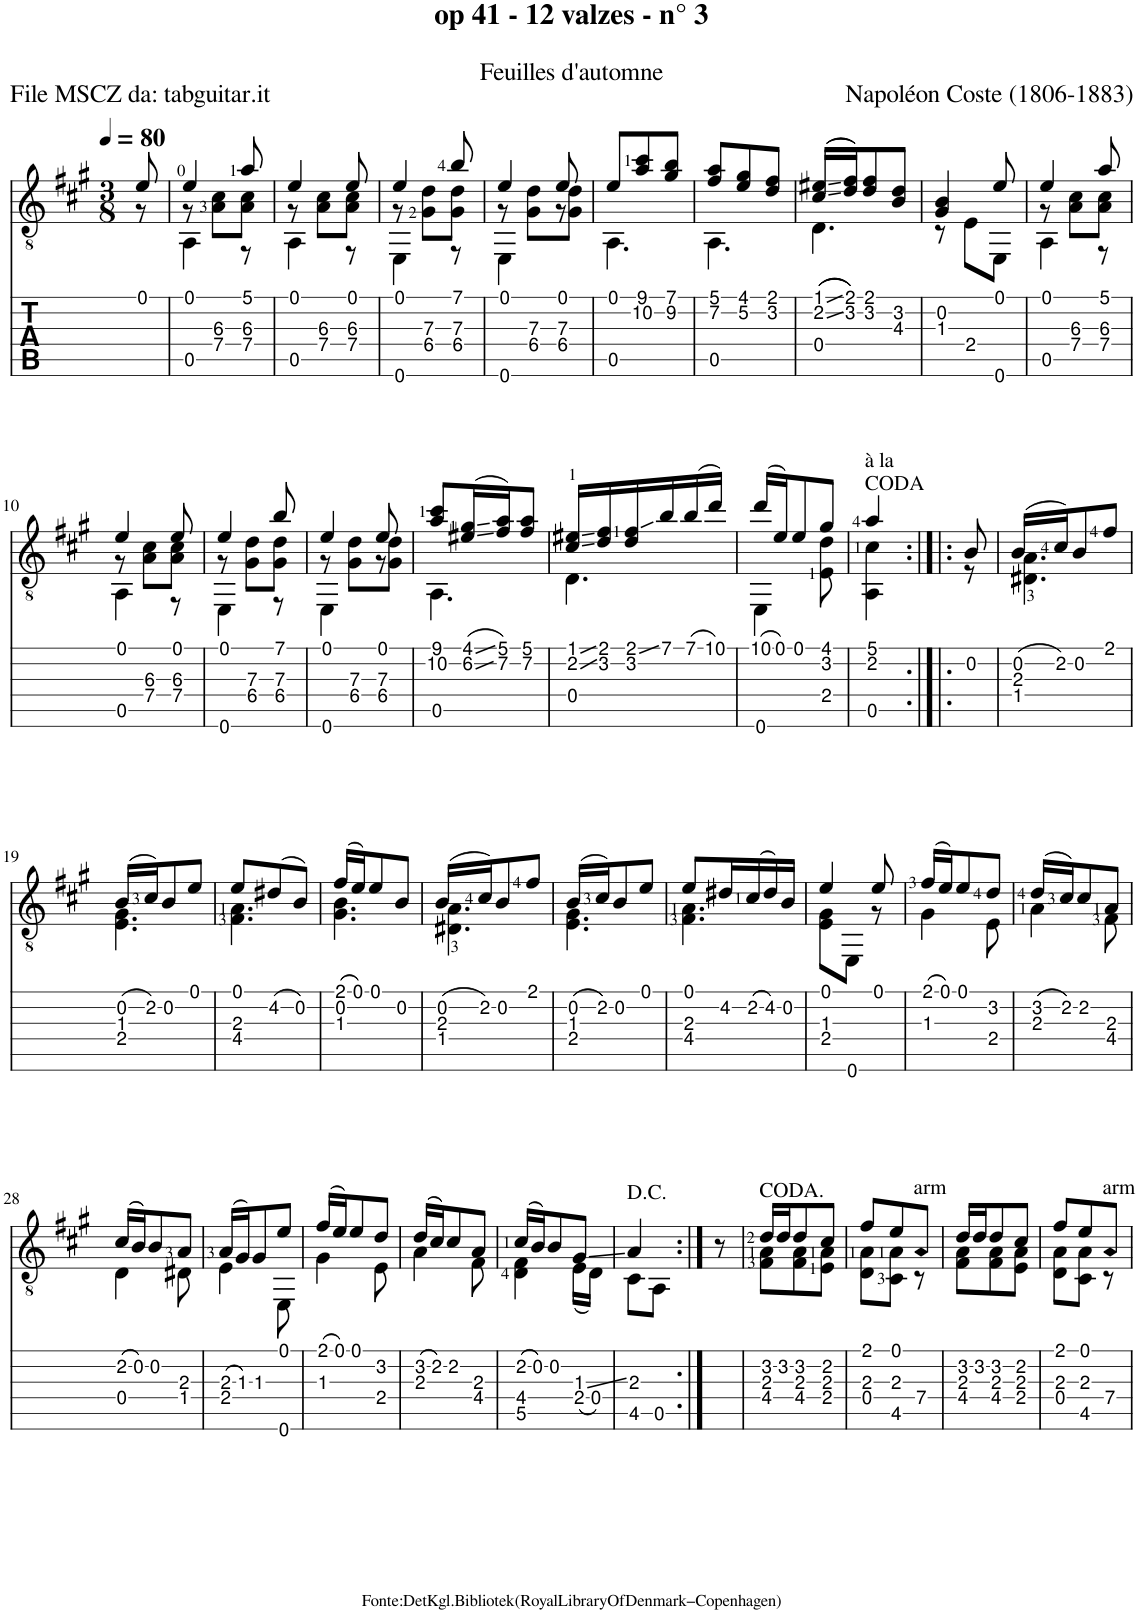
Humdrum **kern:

**kern	**kern
*part1	*part1
*staff2	*staff1
*I"Guitar	*
*I'Guit.	*
*stria6	*
*	*clefGv2
*k[f#c#g#]	*k[f#c#g#]
*M3/8	*M3/8
*MM80	*MM80
=	=
*^	*^
8e	8r	8e/	8r
=1	=1	=1	=1
*	*^	*	*^
4e	8r	4AA	4e/	8r	4AA\
.	8A\ 8c#\L	.	.	8A\ 8c#\L	.
8a	8A\ 8c#\J	8r	8a/	8A\ 8c#\J	8r
=2	=2	=2	=2	=2	=2
4e	8r	4AA	4e/	8r	4AA\
.	8A\ 8c#\L	.	.	8A\ 8c#\L	.
8e	8A\ 8c#\J	8r	8e/	8A\ 8c#\J	8r
=3	=3	=3	=3	=3	=3
4e	8r	4EE	4e/	8r	4EE\
.	8G#\ 8d\L	.	.	8G#\ 8d\L	.
8b	8G#\ 8d\J	8r	8b/	8G#\ 8d\J	8r
=4	=4	=4	=4	=4	=4
4e	8r	4EE	4e/	8r	4EE\
.	8G#\ 8d\L	.	.	8G#\ 8d\L	.
8e	8G#\ 8d\J	8r	8e/	8G#\ 8d\J	8r
*	*v	*v	*	*	*
*	*	*	*v	*v
=5	=5	=5	=5
8eL	4.AA	8e/L	4.AA\
8a\ 8cc#\	.	8a/ 8cc#/	.
8g#\ 8b\J	.	8g#/ 8b/J	.
=6	=6	=6	=6
8f#\ 8a\L	4.AA	8f#/ 8a/L	4.AA\
8e\ 8g#\	.	8e/ 8g#/	.
8d\ 8f#\J	.	8d/ 8f#/J	.
=7	=7	=7	=7
16c#\ 16e#\LL	4.D	((16c#/ 16e#X/LL	4.D\
16d\ 16f#\J	.	16d/ 16f#/J))	.
8d\ 8f#\	.	8d/ 8f#/	.
8B\ 8d\J	.	8B/ 8d/J	.
=8	=8	=8	=8
4G# 4B	8r	4G#/ 4B/	8r
.	8EL	.	8E\L
8e	8EEJ	8e/	8EE\J
=9	=9	=9	=9
*	*^	*	*^
4e	8r	4AA	4e/	8r	4AA\
.	8A\ 8c#\L	.	.	8A\ 8c#\L	.
8a	8A\ 8c#\J	8r	8a/	8A\ 8c#\J	8r
!!LO:LB:g=z	!!	!!
=10	=10	=10	=10	=10	=10
4e	8r	4AA	4e/	8r	4AA\
.	8A\ 8c#\L	.	.	8A\ 8c#\L	.
8e	8A\ 8c#\J	8r	8e/	8A\ 8c#\J	8r
=11	=11	=11	=11	=11	=11
4e	8r	4EE	4e/	8r	4EE\
.	8G#\ 8d\L	.	.	8G#\ 8d\L	.
8b	8G#\ 8d\J	8r	8b/	8G#\ 8d\J	8r
=12	=12	=12	=12	=12	=12
4e	8r	4EE	4e/	8r	4EE\
.	8G#\ 8d\L	.	.	8G#\ 8d\L	.
8e	8G#\ 8d\J	8r	8e/	8G#\ 8d\J	8r
*	*v	*v	*	*	*
*	*	*	*v	*v
=13	=13	=13	=13
8a\ 8cc#\L	4.AA	8a/ 8cc#/L	4.AA\
16e#\ 16g#\L	.	(16e#X/ 16g#/L	.
16f#\ 16a\J	.	16f#/ 16a/J)	.
8f#\ 8a\J	.	8f#/ 8a/J	.
=14	=14	=14	=14
16c#\ 16e#\LL	4.D	16c#/ 16e#X/LL	4.D\
16d\ 16f#\	.	16d/ 16f#/	.
16d\ 16f#\	.	16d/ 16f#/	.
16b	.	16b/	.
16b	.	(16b/	.
16ddJJ	.	16dd/JJ)	.
=15	=15	=15	=15
16ddLL	4EE	(16dd/LL	4EE\
16eJ	.	16e/J)	.
8e	.	8e/	.
8g#J	8E 8d	8g#/J	8E\ 8d\
=16	=16	=16	=16
!	!	!LO:TX:a:t=à la	!
4a	4AA 4c#	4a/	4AA\ 4c#\
=17:|!|:	=17:|!|:	=17:|!|:	=17:|!|:
8B	8r	8B/	8r
=18	=18	=18	=18
16BLL	4.D# 4.A	(16B/LL	4.D#X\ 4.A\
16c#J	.	16c#/J)	.
8B	.	8B/	.
8f#J	.	8f#/J	.
!!LO:LB:g=z	!!
=19	=19	=19	=19
16BLL	4.E 4.G#	(16B/LL	4.E\ 4.G#\
16c#J	.	16c#/J)	.
8B	.	8B/	.
8eJ	.	8e/J	.
=20	=20	=20	=20
8eL	4.F# 4.A	8e/L	4.F#\ 4.A\
8d#	.	(8d#X/	.
8BJ	.	8B/J)	.
=21	=21	=21	=21
16f#LL	4.G# 4.B	(16f#/LL	4.G#\ 4.B\
16eJ	.	16e/J)	.
8e	.	8e/	.
8BJ	.	8B/J	.
=22	=22	=22	=22
16BLL	4.D# 4.A	(16B/LL	4.D#X\ 4.A\
16c#J	.	16c#/J)	.
8B	.	8B/	.
8f#J	.	8f#/J	.
=23	=23	=23	=23
16BLL	4.E 4.G#	(16B/LL	4.E\ 4.G#\
16c#J	.	16c#/J)	.
8B	.	8B/	.
8eJ	.	8e/J	.
=24	=24	=24	=24
8eL	4.F# 4.A	8e/L	4.F#\ 4.A\
16d#L	.	16d#X/L	.
16c#	.	(16c#/	.
16d#	.	16d#/)	.
16BJJ	.	16B/JJ	.
=25	=25	=25	=25
4e	8E\ 8G#\L	4e/	8E\ 8G#\L
.	8EEJ	.	8EE\J
8e	8r	8e/	8r
=26	=26	=26	=26
16f#LL	4G#	(16f#/LL	4G#\
16eJ	.	16e/J)	.
8e	.	8e/	.
8dJ	8E	8d/J	8E\
=27	=27	=27	=27
16dLL	4A	(16d/LL	4A\
16c#J	.	16c#/J)	.
8c#	.	8c#/	.
8AJ	8F#	8A/J	8F#\
!!LO:LB:g=z	!!
=28	=28	=28	=28
16c#LL	4D	(16c#/LL	4D\
16BJ	.	16B/J)	.
8B	.	8B/	.
8AJ	8D#	8A/J	8D#X\
=29	=29	=29	=29
16ALL	4E	(16A/LL	4E\
16G#J	.	16G#/J)	.
8G#	.	8G#/	.
8eJ	8EE	8e/J	8EE\
=30	=30	=30	=30
16f#LL	4G#	(16f#/LL	4G#\
16eJ	.	16e/J)	.
8e	.	8e/	.
8dJ	8E	8d/J	8E\
=31	=31	=31	=31
16dLL	4A	(16d/LL	4A\
16c#J	.	16c#/J)	.
8c#	.	8c#/	.
8AJ	8F#	8A/J	8F#\
=32	=32	=32	=32
16c#LL	4D 4F#	(16c#/LL	4D\ 4F#\
16BJ	.	16B/J)	.
8B	.	8B/	.
8G#J	16ELL	8G#/J	(16E\LL
.	16DJJ	.	16D\JJ)
=33	=33	=33	=33
4A	8C#L	4A/	8C#\L
.	8AAJ	.	8AA\J
*v	*v	*	*
*	*v	*v
=34:|!	=34:|!
8r	8r
=35	=35
*^	*^
16dLL	8F#\ 8A\L	16d/LL	8F#\ 8A\L
16dJ	.	16d/J	.
8d	8F#\ 8A\	8d/	8F#\ 8A\
8c#J	8E\ 8A\J	8c#/J	8E\ 8A\J
=36	=36	=36	=36
8f#L	8D\ 8A\L	8f#/L	8D\ 8A\L
8e	8C#\ 8A\J	8e/	8C#\ 8A\J
!	!	!LO:TX:a:t=arm	!
8AJ	8r	8A/J	8r
=37	=37	=37	=37
16dLL	8F#\ 8A\L	16d/LL	8F#\ 8A\L
16dJ	.	16d/J	.
8d	8F#\ 8A\	8d/	8F#\ 8A\
8c#J	8E\ 8A\J	8c#/J	8E\ 8A\J
=38	=38	=38	=38
8f#L	8D\ 8A\L	8f#/L	8D\ 8A\L
8e	8C#\ 8A\J	8e/	8C#\ 8A\J
!	!	!LO:TX:a:t=arm	!
8AJ	8r	8A/J	8r
*v	*v	*	*
*	*v	*v
=	=
*-	*-
